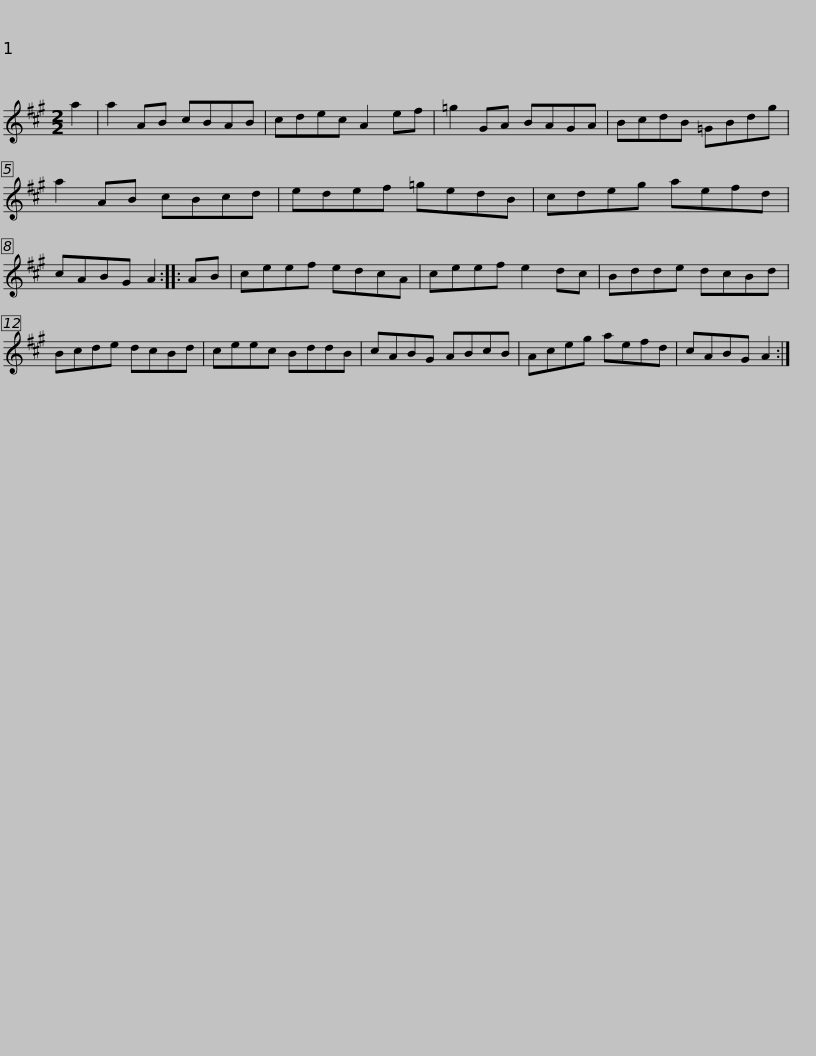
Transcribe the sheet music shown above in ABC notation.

X:1
L:1/8
M:2/2
I:linebreak $
K:A
V:1 treble
V:1
 a2 | a2 AB cBAB | cdec A2 ef | =g2 GA BAGA | BcdB =GBdg | %5
 a2 AB cBcd |$ edef =gedB | cdeg aefd | cABG A2 :: AB | %10
 ceef edcA | ceef e2 dc |$ Bdde dcBd | Bcde dcBd | ceec BddB | %15
 cABG ABcB | Aceg aefd | cABG A2 :| %18
